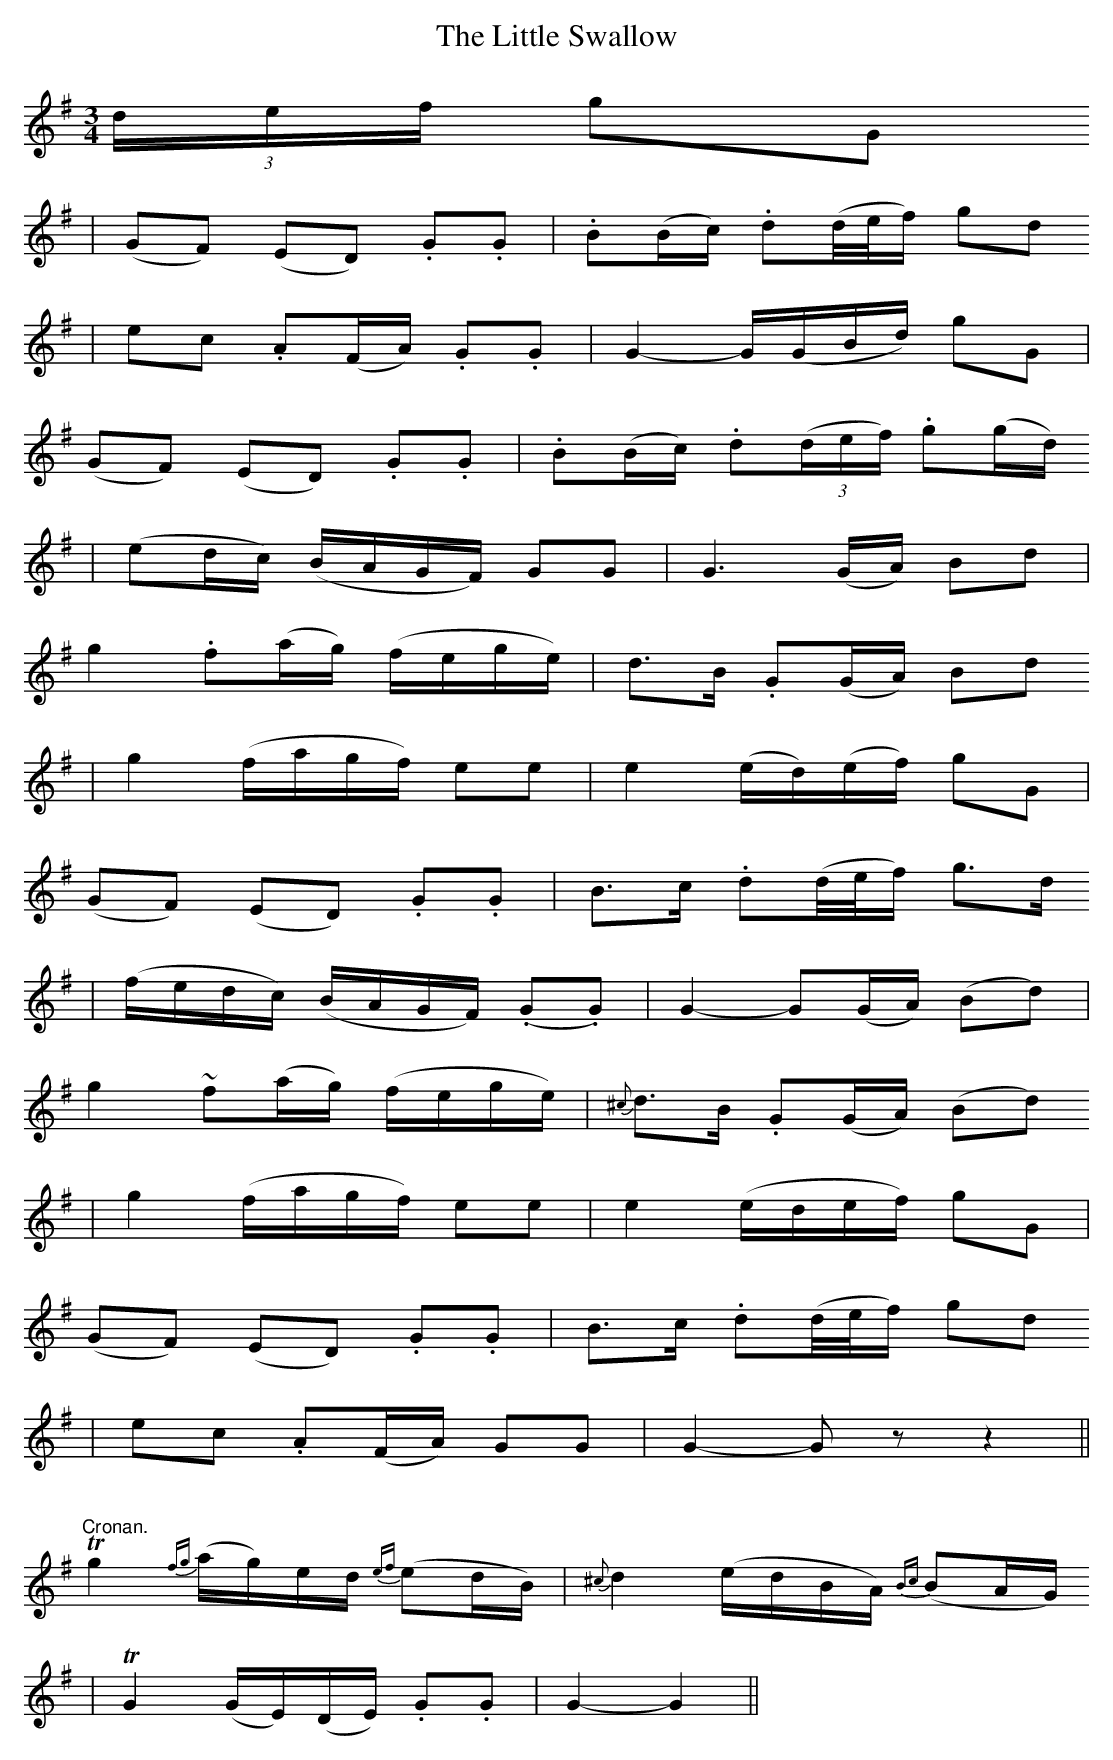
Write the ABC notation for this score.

X:1
T: The Little Swallow
M: 3/4
L: 1/8
K: G
(3d/e/f/ gG
| (GF) (ED) .G.G | .B(B/c/) .d(d/4e/4f/) gd
| ec .A(F/A/) .G.G | G2- G/(G/B/d/) gG |
(GF) (ED) .G.G | .B(B/c/) .d((3d/e/f/) .g(g/d/)
| (ed/c/) (B/A/G/F/) GG | G3 (G/A/) Bd |
g2 .f(a/g/) (f/e/g/e/) | d>B .G(G/A/) Bd
| g2 (f/a/g/f/) ee | e2 (e/d/)(e/f/) gG |
(GF) (ED) .G.G | B>c .d(d/4e/4f/) g>d
| (f/e/d/c/) (B/A/G/F/) (.G.G) | G2- G(G/A/) (Bd) |
g2 ~f(a/g/) (f/e/g/e/) | {^c}d>B .G(G/A/) (Bd)
| g2 (f/a/g/f/) ee | e2 (e/d/e/f/) gG |
(GF) (ED) .G.G | B>c .d(d/4e/4f/) gd
| ec .A(F/A/) GG | G2- G z z2 ||
"Cronan."Tg2 {fg}(a/g/)e/d/ {ef}(ed/B/) | {^c}d2 (e/d/B/A/) {Bc}(BA/G/)
| TG2 (G/E/)(D/E/) .G.G | G2- G2 ||
